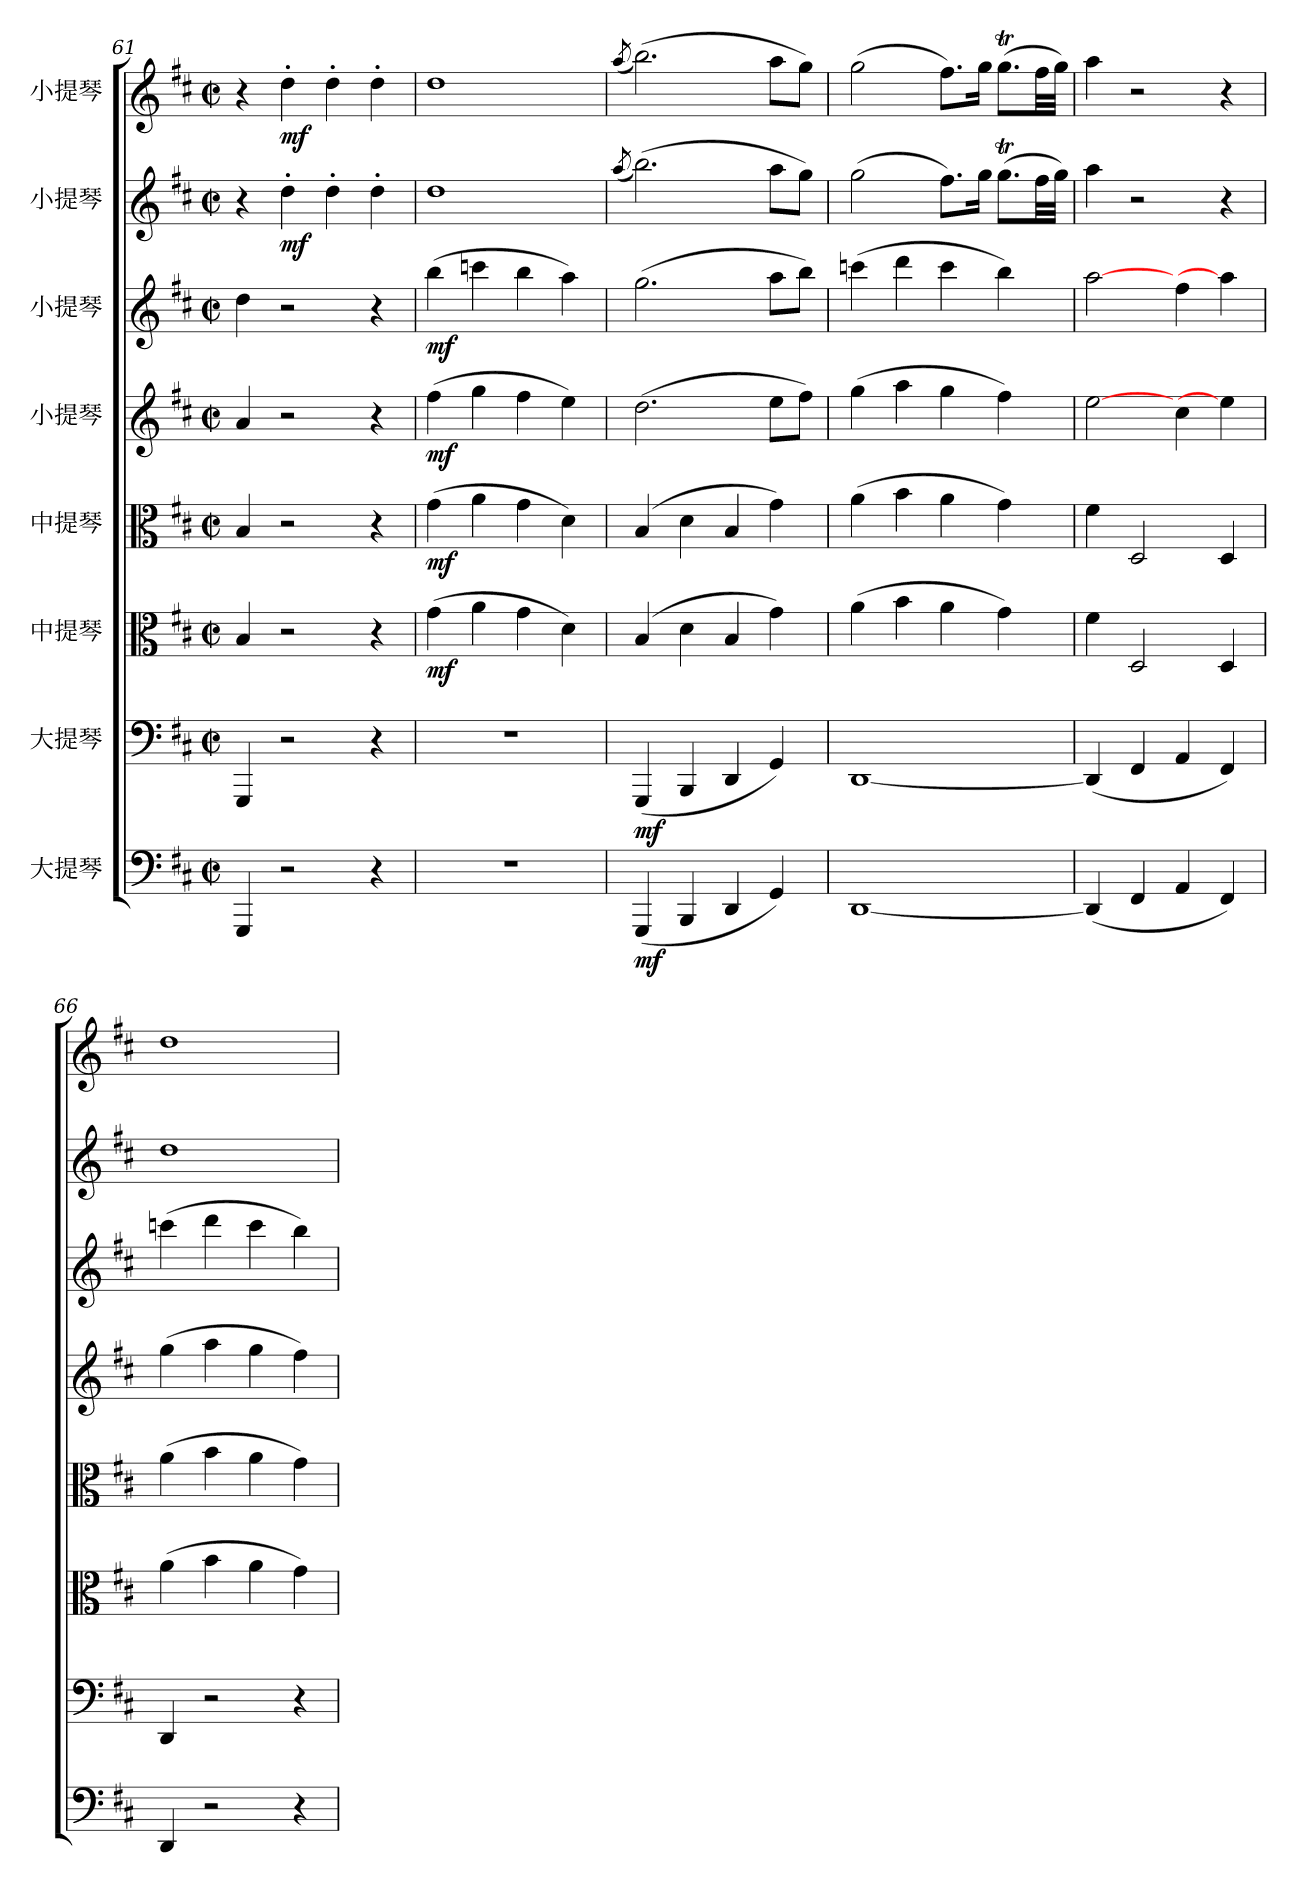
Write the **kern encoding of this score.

**kern	**dynam	**kern	**dynam	**kern	**dynam	**kern	**dynam	**kern	**dynam	**kern	**dynam	**kern	**dynam	**kern	**dynam
*part8	*part8	*part7	*part7	*part6	*part6	*part5	*part5	*part4	*part4	*part3	*part3	*part2	*part2	*part1	*part1
*staff8	*staff8	*staff7	*staff7	*staff6	*staff6	*staff5	*staff5	*staff4	*staff4	*staff3	*staff3	*staff2	*staff2	*staff1	*staff1
*I"大提琴	*	*I"大提琴	*	*I"中提琴	*	*I"中提琴	*	*I"小提琴	*	*I"小提琴	*	*I"小提琴	*	*I"小提琴	*
*clefF4	*	*clefF4	*	*clefC3	*	*clefC3	*	*clefG2	*	*clefG2	*	*clefG2	*	*clefG2	*
*k[f#c#]	*	*k[f#c#]	*	*k[f#c#]	*	*k[f#c#]	*	*k[f#c#]	*	*k[f#c#]	*	*k[f#c#]	*	*k[f#c#]	*
*M2/2	*	*M2/2	*	*M2/2	*	*M2/2	*	*M2/2	*	*M2/2	*	*M2/2	*	*M2/2	*
*met(c|)	*	*met(c|)	*	*met(c|)	*	*met(c|)	*	*met(c|)	*	*met(c|)	*	*met(c|)	*	*met(c|)	*
=61	=61	=61	=61	=61	=61	=61	=61	=61	=61	=61	=61	=61	=61	=61	=61
4GGG/	.	4GGG/	.	4B/	.	4B/	.	4a/	.	4dd\	.	4r	.	4r	.
!	!	!	!	!	!	!	!	!	!	!	!	!	!LO:DY:b	!	!LO:DY:b
2r	.	2r	.	2r	.	2r	.	2r	.	2r	.	4dd'\	mf	4dd'\	mf
.	.	.	.	.	.	.	.	.	.	.	.	4dd'\	.	4dd'\	.
4r	.	4r	.	4r	.	4r	.	4r	.	4r	.	4dd'\	.	4dd'\	.
=62	=62	=62	=62	=62	=62	=62	=62	=62	=62	=62	=62	=62	=62	=62	=62
!	!	!	!	!	!LO:DY:b	!	!LO:DY:b	!	!LO:DY:b	!	!LO:DY:b	!	!	!	!
1r	.	1r	.	(>4g\	mf	(>4g\	mf	(>4ff#\	mf	(>4bb\	mf	1dd	.	1dd	.
.	.	.	.	4a\	.	4a\	.	4gg\	.	4cccn\	.	.	.	.	.
.	.	.	.	4g\	.	4g\	.	4ff#\	.	4bb\	.	.	.	.	.
.	.	.	.	4d\)	.	4d\)	.	4ee\)	.	4aa\)	.	.	.	.	.
=63	=63	=63	=63	=63	=63	=63	=63	=63	=63	=63	=63	=63	=63	=63	=63
.	.	.	.	.	.	.	.	.	.	.	.	(<8qaa/	.	(<8qaa/	.
!	!LO:DY:b	!	!LO:DY:b	!	!	!	!	!	!	!	!	!	!	!	!
(<4GGG/	mf	(<4GGG/	mf	(>4B/	.	(>4B/	.	(>2.dd\	.	(>2.gg\	.	(>2.bb\)	.	(>2.bb\)	.
4BBB/	.	4BBB/	.	4d\	.	4d\	.	.	.	.	.	.	.	.	.
4DD/	.	4DD/	.	4B/	.	4B/	.	.	.	.	.	.	.	.	.
4GG/)	.	4GG/)	.	4g\)	.	4g\)	.	8ee\L	.	8aa\L	.	8aa\L	.	8aa\L	.
.	.	.	.	.	.	.	.	8ff#\J)	.	8bb\J)	.	8gg\J)	.	8gg\J)	.
=64	=64	=64	=64	=64	=64	=64	=64	=64	=64	=64	=64	=64	=64	=64	=64
[1DD	.	[1DD	.	(>4a\	.	(>4a\	.	(>4gg\	.	(>4cccn\	.	(>2gg\	.	(>2gg\	.
.	.	.	.	4b\	.	4b\	.	4aa\	.	4ddd\	.	.	.	.	.
.	.	.	.	4a\	.	4a\	.	4gg\	.	4ccc\	.	8.ff#\L)	.	8.ff#\L)	.
.	.	.	.	.	.	.	.	.	.	.	.	16gg\Jk	.	16gg\Jk	.
.	.	.	.	4g\)	.	4g\)	.	4ff#\)	.	4bb\)	.	(>8.ggT\L	.	(>8.ggT\L	.
.	.	.	.	.	.	.	.	.	.	.	.	32ff#\LL	.	32ff#\LL	.
.	.	.	.	.	.	.	.	.	.	.	.	32gg\JJJ)	.	32gg\JJJ)	.
=65	=65	=65	=65	=65	=65	=65	=65	=65	=65	=65	=65	=65	=65	=65	=65
(<4DD/]	.	(<4DD/]	.	4f#\	.	4f#\	.	[2ee\	.	[2aa\	.	4aa\	.	4aa\	.
4FF#/	.	4FF#/	.	2D/	.	2D/	.	.	.	.	.	2r	.	2r	.
4AA/	.	4AA/	.	.	.	.	.	4cc#\	.	4ff#\	.	.	.	.	.
4FF#/)	.	4FF#/)	.	4D/	.	4D/	.	4ee\]	.	4aa\]	.	4r	.	4r	.
=66	=66	=66	=66	=66	=66	=66	=66	=66	=66	=66	=66	=66	=66	=66	=66
4DD/	.	4DD/	.	(>4a\	.	(>4a\	.	(>4gg\	.	(>4cccn\	.	1dd	.	1dd	.
2r	.	2r	.	4b\	.	4b\	.	4aa\	.	4ddd\	.	.	.	.	.
.	.	.	.	4a\	.	4a\	.	4gg\	.	4ccc\	.	.	.	.	.
4r	.	4r	.	4g\)	.	4g\)	.	4ff#\)	.	4bb\)	.	.	.	.	.
=	=	=	=	=	=	=	=	=	=	=	=	=	=	=	=
*-	*-	*-	*-	*-	*-	*-	*-	*-	*-	*-	*-	*-	*-	*-	*-
